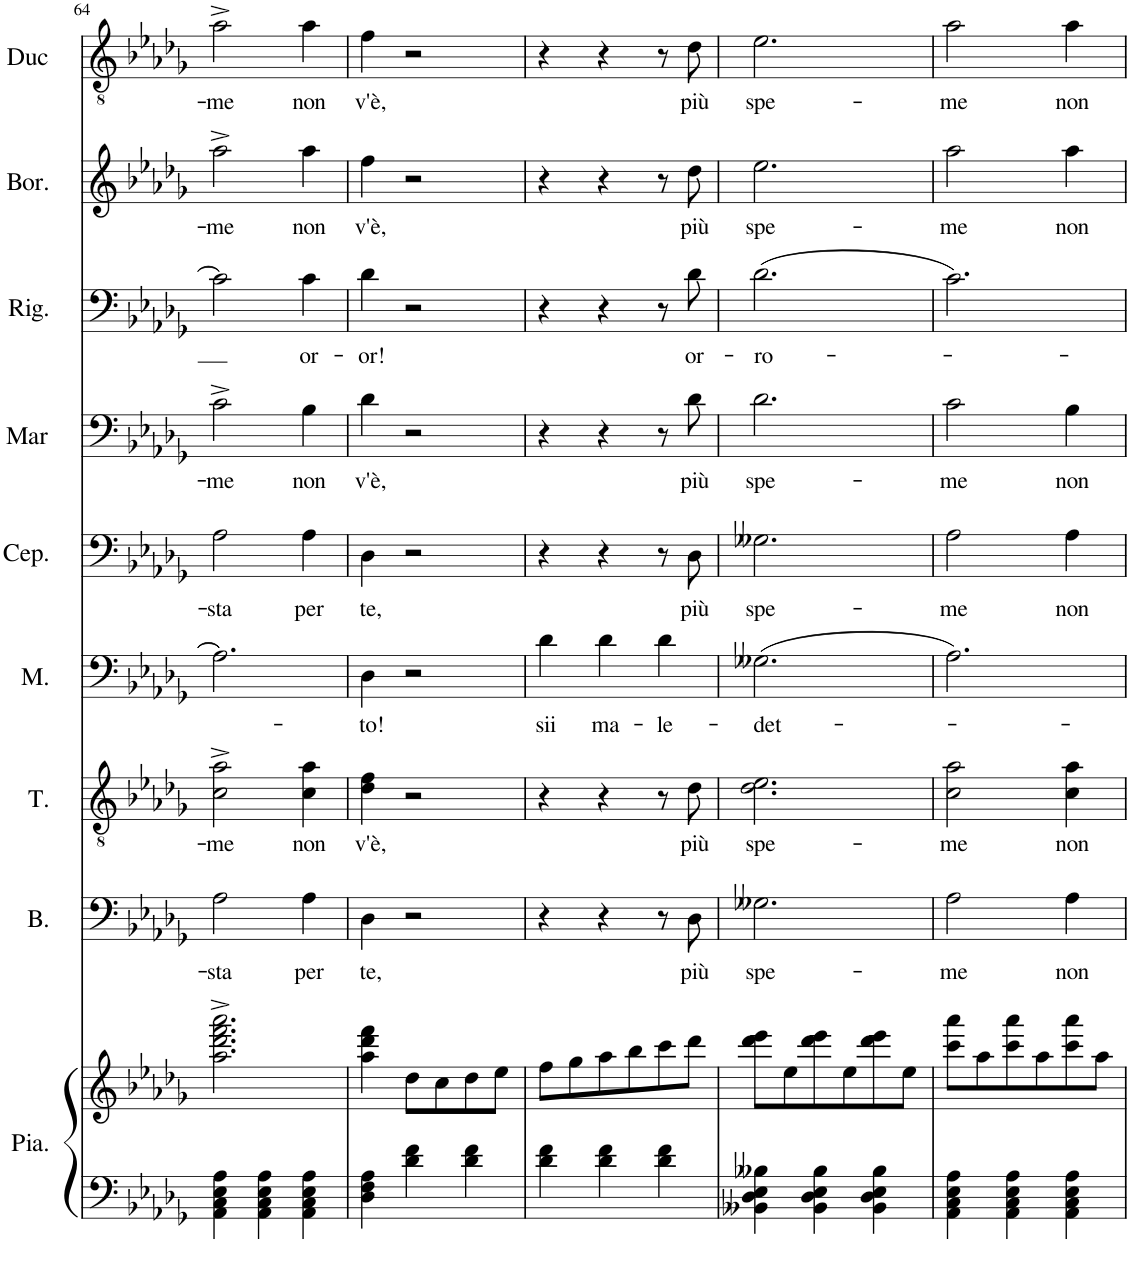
**kern	**kern	**kern	**text	**kern	**text	**kern	**text	**kern	**text	**kern	**text	**kern	**text	**kern	**text	**kern	**text
*part9	*part9	*part8	*part8	*part7	*part7	*part6	*part6	*part5	*part5	*part4	*part4	*part3	*part3	*part2	*part2	*part1	*part1
*staff10	*staff9	*staff8	*staff8	*staff7	*staff7	*staff6	*staff6	*staff5	*staff5	*staff4	*staff4	*staff3	*staff3	*staff2	*staff2	*staff1	*staff1
*I"Piano	*	*I"Basses	*	*I"Ténors	*	*I"Monterone	*	*I"Ceprano	*	*I"Marulo	*	*I"Rigoletto	*	*I"Borsa	*	*I"Duc	*
*I'Pia.	*	*I'B.	*	*I'T.	*	*I'M.	*	*I'Cep.	*	*I'Mar	*	*I'Rig.	*	*I'Bor.	*	*I'Duc	*
!!LO:PB:g=z
*clefF4	*clefG2	*clefF4	*	*clefGv2	*	*clefF4	*	*clefF4	*	*clefF4	*	*clefF4	*	*clefG2	*	*clefGv2	*
*k[b-e-a-d-g-]	*k[b-e-a-d-g-]	*k[b-e-a-d-g-]	*	*k[b-e-a-d-g-]	*	*k[b-e-a-d-g-]	*	*k[b-e-a-d-g-]	*	*k[b-e-a-d-g-]	*	*k[b-e-a-d-g-]	*	*k[b-e-a-d-g-]	*	*k[b-e-a-d-g-]	*
*M3/4	*M3/4	*M3/4	*	*M3/4	*	*M3/4	*	*M3/4	*	*M3/4	*	*M3/4	*	*M3/4	*	*M3/4	*
=64	=64	=64	=64	=64	=64	=64	=64	=64	=64	=64	=64	=64	=64	=64	=64	=64	=64
!	!	!	!LO:LY:b	!	!LO:LY:b	!	!	!	!LO:LY:b	!	!LO:LY:b	!	!	!	!LO:LY:b	!	!LO:LY:b
4AA-\ 4C\ 4E-\ 4A-\	2.aa-\^ 2.ddd-\^ 2.fff\^ 2.aaa-\^	2A-\	-sta	2c\^ 2a-\^	-me	2.A-\]	.	2A-\	-sta	2c^\	-me	2c\]	.	2aa-^\	-me	2a-^\	-me
4AA-\ 4C\ 4E-\ 4A-\	.	.	.	.	.	.	.	.	.	.	.	.	.	.	.	.	.
!	!	!	!LO:LY:b	!	!LO:LY:b	!	!	!	!LO:LY:b	!	!LO:LY:b	!	!LO:LY:b	!	!LO:LY:b	!	!LO:LY:b
4AA-\ 4C\ 4E-\ 4A-\	.	4A-\	per	4c\ 4a-\	non	.	.	4A-\	per	4B-\	non	4c\	or-	4aa-\	non	4a-\	non
=65	=65	=65	=65	=65	=65	=65	=65	=65	=65	=65	=65	=65	=65	=65	=65	=65	=65
!	!	!	!LO:LY:b	!	!LO:LY:b	!	!LO:LY:b	!	!LO:LY:b	!	!LO:LY:b	!	!LO:LY:b	!	!LO:LY:b	!	!LO:LY:b
4D-\ 4F\ 4A-\	4aa-\ 4ddd-\ 4fff\	4D-\	te,	4d-\ 4f\	v'è,	4D-\	-to!	4D-\	te,	4d-\	v'è,	4d-\	-or!	4ff\	v'è,	4f\	v'è,
4d-\ 4f\	8dd-\L	2r	.	2r	.	2r	.	2r	.	2r	.	2r	.	2r	.	2r	.
.	8cc\	.	.	.	.	.	.	.	.	.	.	.	.	.	.	.	.
4d-\ 4f\	8dd-\	.	.	.	.	.	.	.	.	.	.	.	.	.	.	.	.
.	8ee-\J	.	.	.	.	.	.	.	.	.	.	.	.	.	.	.	.
=66	=66	=66	=66	=66	=66	=66	=66	=66	=66	=66	=66	=66	=66	=66	=66	=66	=66
!	!	!	!	!	!	!	!LO:LY:b	!	!	!	!	!	!	!	!	!	!
4d-\ 4f\	8ff\L	4r	.	4r	.	4d-\	sii	4r	.	4r	.	4r	.	4r	.	4r	.
.	8gg-\	.	.	.	.	.	.	.	.	.	.	.	.	.	.	.	.
!	!	!	!	!	!	!	!LO:LY:b	!	!	!	!	!	!	!	!	!	!
4d-\ 4f\	8aa-\	4r	.	4r	.	4d-\	ma-	4r	.	4r	.	4r	.	4r	.	4r	.
.	8bb-\	.	.	.	.	.	.	.	.	.	.	.	.	.	.	.	.
!	!	!	!	!	!	!	!LO:LY:b	!	!	!	!	!	!	!	!	!	!
4d-\ 4f\	8ccc\	8r	.	8r	.	4d-\	-le-	8r	.	8r	.	8r	.	8r	.	8r	.
!	!	!	!LO:LY:b	!	!LO:LY:b	!	!	!	!LO:LY:b	!	!LO:LY:b	!	!LO:LY:b	!	!LO:LY:b	!	!LO:LY:b
.	8ddd-\J	8D-\	più	8d-\	più	.	.	8D-\	più	8d-\	più	8d-\	or-	8dd-\	più	8d-\	più
=67	=67	=67	=67	=67	=67	=67	=67	=67	=67	=67	=67	=67	=67	=67	=67	=67	=67
!	!	!	!LO:LY:b	!	!LO:LY:b	!	!LO:LY:b	!	!LO:LY:b	!	!LO:LY:b	!	!LO:LY:b	!	!LO:LY:b	!	!LO:LY:b
4BB--X\ 4D-\ 4E-\ 4B--X\	8ddd-\ 8eee-\L	2.G--X\	spe-	2.d-\ 2.e-\	spe-	(2.G--X\	-det-	2.G--X\	spe-	2.d-\	spe-	(2.d-\	-ro-	2.ee-\	spe-	2.e-\	spe-
.	8ee-\	.	.	.	.	.	.	.	.	.	.	.	.	.	.	.	.
4BB--\ 4D-\ 4E-\ 4B--\	8ddd-\ 8eee-\	.	.	.	.	.	.	.	.	.	.	.	.	.	.	.	.
.	8ee-\	.	.	.	.	.	.	.	.	.	.	.	.	.	.	.	.
4BB--\ 4D-\ 4E-\ 4B--\	8ddd-\ 8eee-\	.	.	.	.	.	.	.	.	.	.	.	.	.	.	.	.
.	8ee-\J	.	.	.	.	.	.	.	.	.	.	.	.	.	.	.	.
=68	=68	=68	=68	=68	=68	=68	=68	=68	=68	=68	=68	=68	=68	=68	=68	=68	=68
!	!	!	!LO:LY:b	!	!LO:LY:b	!	!	!	!LO:LY:b	!	!LO:LY:b	!	!	!	!LO:LY:b	!	!LO:LY:b
4AA-\ 4C\ 4E-\ 4A-\	8ccc\ 8aaa-\L	2A-\	-me	2c\ 2a-\	-me	2.A-\)	.	2A-\	-me	2c\	-me	2.c\)	.	2aa-\	-me	2a-\	-me
.	8aa-\	.	.	.	.	.	.	.	.	.	.	.	.	.	.	.	.
4AA-\ 4C\ 4E-\ 4A-\	8ccc\ 8aaa-\	.	.	.	.	.	.	.	.	.	.	.	.	.	.	.	.
.	8aa-\	.	.	.	.	.	.	.	.	.	.	.	.	.	.	.	.
!	!	!	!LO:LY:b	!	!LO:LY:b	!	!	!	!LO:LY:b	!	!LO:LY:b	!	!	!	!LO:LY:b	!	!LO:LY:b
4AA-\ 4C\ 4E-\ 4A-\	8ccc\ 8aaa-\	4A-\	non	4c\ 4a-\	non	.	.	4A-\	non	4B-\	non	.	.	4aa-\	non	4a-\	non
.	8aa-\J	.	.	.	.	.	.	.	.	.	.	.	.	.	.	.	.
=	=	=	=	=	=	=	=	=	=	=	=	=	=	=	=	=	=
*-	*-	*-	*-	*-	*-	*-	*-	*-	*-	*-	*-	*-	*-	*-	*-	*-	*-
